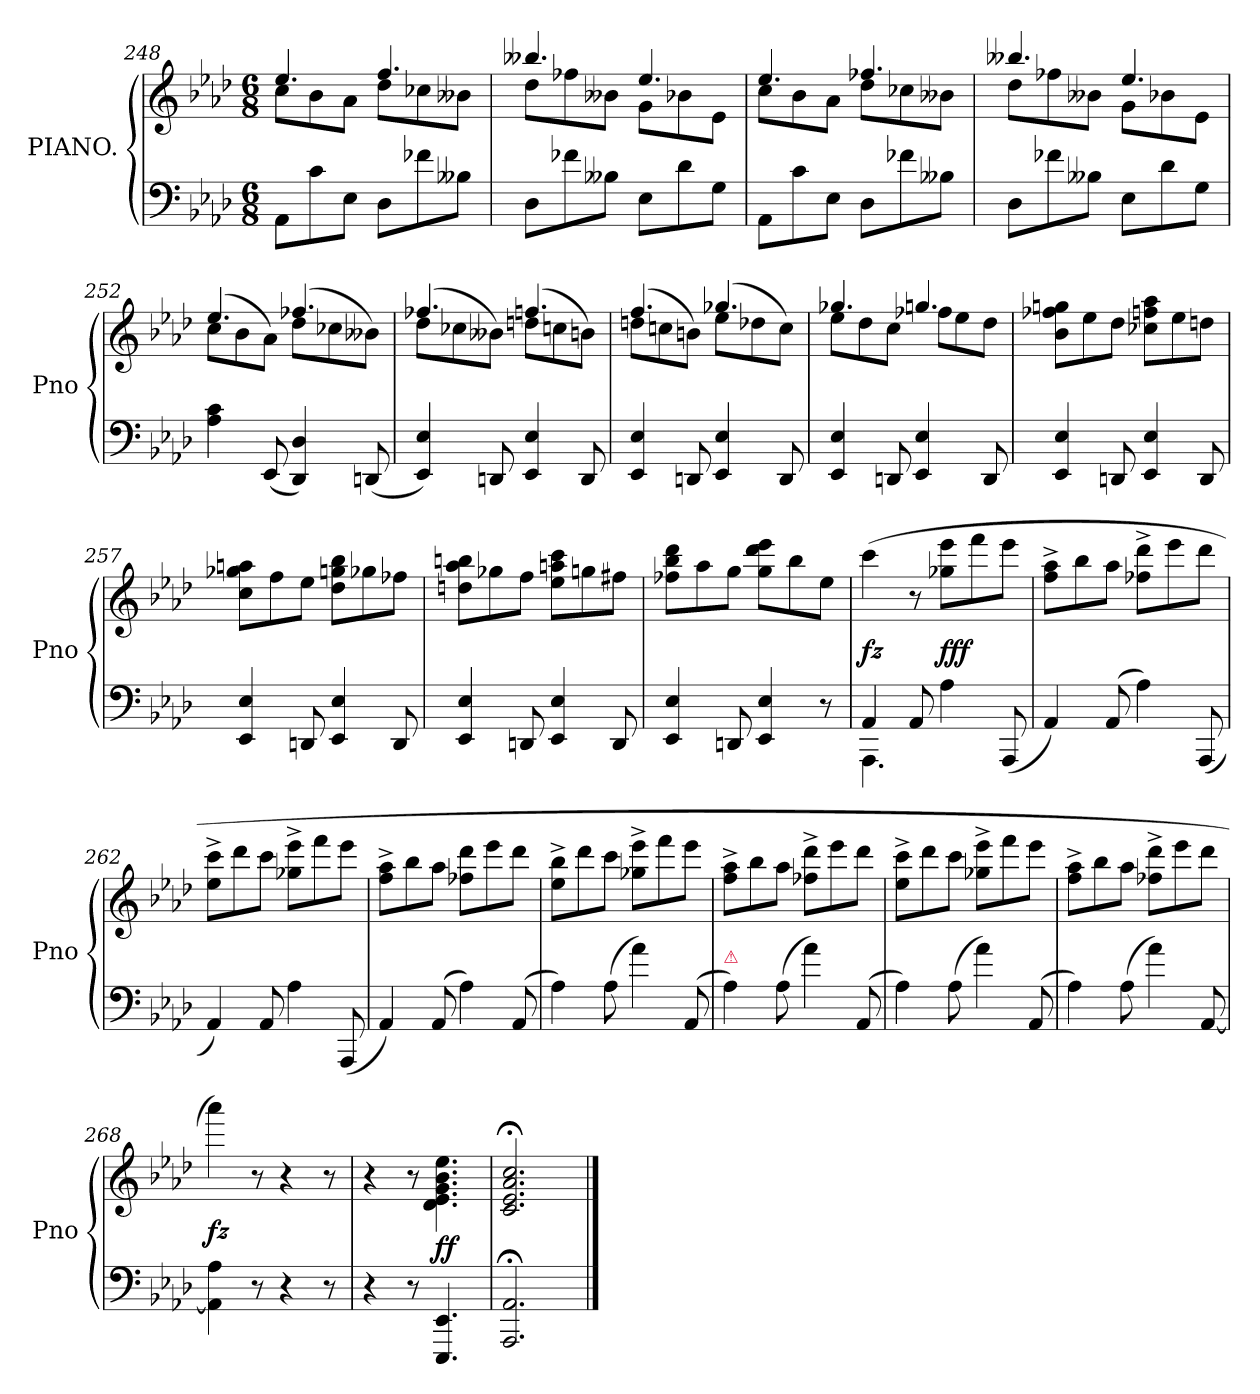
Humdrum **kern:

**kern	**kern	**dynam
*part1	*part1	*part1
*staff2	*staff1	*staff1/2
*I"PIANO.	*	*
*I'Pno	*	*
*clefF4	*clefG2	*
*k[b-e-a-d-]	*k[b-e-a-d-]	*
*A-:	*A-:	*
*M6/8	*M6/8	*
=248	=248	=248
*	*^	*
8AA-L	4.ee-	8ccL	.
8c	.	8b-	.
8E-J	.	8a-J	.
8D-L	4.ff	8dd-L	.
8f-X	.	8cc-X	.
8B--XJ	.	8b--XJ	.
=249	=249	=249	=249
8D-L	4.bb--X	8dd-L	.
8f-X	.	8ff-X	.
8B--XJ	.	8b--XJ	.
8E-L	4.ee-	8gL	.
8d-	.	8b-X	.
8GJ	.	8e-J	.
=250	=250	=250	=250
8AA-L	4.ee-	8ccL	.
8c	.	8b-	.
8E-J	.	8a-J	.
8D-L	4.ff-X	8dd-L	.
8f-X	.	8cc-X	.
8B--XJ	.	8b--XJ	.
=251	=251	=251	=251
8D-L	4.bb--X	8dd-L	.
8f-X	.	8ff-X	.
8B--XJ	.	8b--XJ	.
8E-L	4.ee-	8gL	.
8d-	.	8b-X	.
8GJ	.	8e-J	.
=252	=252	=252	=252
4A- 4c	(>4.ee-	8ccL	.
.	.	8b-	.
(<8EE-	.	8a-J)	.
4DD- 4D-)	(>4.ff-X	8dd-L	.
.	.	8cc-X	.
(<8DDn	.	8b--XJ)	.
=253	=253	=253	=253
4EE- 4E-)	(>4.ff-X	8dd-L	.
.	.	8cc-X	.
8DDn	.	8b--XJ)	.
4EE- 4E-	(>4.ffn	8ddnL	.
.	.	8ccn	.
8DD	.	8bnJ)	.
=254	=254	=254	=254
4EE- 4E-	(>4.ff	8ddnL	.
.	.	8ccn	.
8DDn	.	8bnJ)	.
4EE- 4E-	(>4.gg-X	8ee-L	.
.	.	8dd-X	.
8DD	.	8ccJ)	.
=255	=255	=255	=255
4EE- 4E-	4.gg-X	8ee-L	.
.	.	8dd-	.
8DDn	.	8ccJ	.
4EE- 4E-	4.ggn	8ff-XL	.
.	.	8ee-	.
8DD	.	8dd-J	.
*	*v	*v	*
=256	=256	=256
4EE- 4E-	8b- 8ff-X 8ggnL	.
.	8ee-	.
8DDn	8dd-J	.
4EE- 4E-	8cc-X 8ffn 8aa-L	.
.	8ee-	.
8DD	8ddnJ	.
=257	=257	=257
4EE- 4E-	8cc 8gg-X 8aanL	.
.	8ff	.
8DDn	8ee-J	.
4EE- 4E-	8dd- 8ggn 8bb-L	.
.	8gg-X	.
8DD	8ff-XJ	.
=258	=258	=258
4EE- 4E-	8ddn 8aa- 8bbnL	.
.	8gg-X	.
8DDn	8ffJ	.
4EE- 4E-	8ee- 8aan 8cccL	.
.	8ggn	.
8DD	8ff#XJ	.
=259	=259	=259
4EE- 4E-	8ff-X 8bb- 8ddd-L	.
.	8aa-	.
8DDn	8ggJ	.
4EE- 4E-	8gg 8ddd- 8eee-L	.
.	8bb-	.
8r	8ee-J	.
=260	=260	=260
*^	*	*
4AA-	4.AAA-	(>4ccc	fz
8AA-	.	8r	.
4A-	4.ryy	8gg-X 8eee-L	fff
.	.	8fff	.
(<8AAA-	.	8eee-J	.
*v	*v	*	*
=261	=261	=261
4AA-)	8ff^< 8aa-^<L	.
.	8bb-	.
(<8AA-	8aa-J	.
4A-)	8ff-X^< 8ddd-^<L	.
.	8eee-	.
(<8AAA-	8ddd-J	.
=262	=262	=262
4AA-)	8ee-^< 8ccc^<L	.
.	8ddd-	.
8AA-	8cccJ	.
4A-	8gg-X^< 8eee-^<L	.
.	8fff	.
(<8AAA-	8eee-J	.
=263	=263	=263
4AA-)	8ff^< 8aa-^<L	.
.	8bb-	.
(<8AA-	8aa-J	.
4A-)	8ff-X 8ddd-L	.
.	8eee-	.
(<8AA-	8ddd-J	.
=264	=264	=264
4A-)	8ee-^< 8bb-^<L	.
.	8ddd-	.
(>8A-	8cccJ	.
4a-)	8gg-X^< 8eee-^<L	.
.	8fff	.
(<8AA-	8eee-J	.
=265	=265	=265
!LO:TX:a:color=crimson:t=⚠	!	!
4A-)	8ff^< 8aa-^<L	.
.	8bb-	.
(>8A-	8aa-J	.
4a-)	8ff-X^< 8ddd-^<L	.
.	8eee-	.
(<8AA-	8ddd-J	.
=266	=266	=266
4A-)	8ee-^< 8ccc^<L	.
.	8ddd-	.
(>8A-	8cccJ	.
4a-)	8gg-X^< 8eee-^<L	.
.	8fff	.
(<8AA-	8eee-J	.
=267	=267	=267
4A-)	8ff^< 8aa-^<L	.
.	8bb-	.
(>8A-	8aa-J	.
4a-)	8ff-X^< 8ddd-^<L	.
.	8eee-	.
[8AA-	8ddd-J	.
=268	=268	=268
4AA-] 4A-	4aaa-)	fz
8r	8r	.
4r	4r	.
8r	8r	.
=269	=269	=269
4r	4r	.
8r	8r	.
4.EEE- 4.EE-	4.d-\ 4.e-\ 4.g\ 4.b-\ 4.ee-\	ff
=270	=270	=270
2.AAA-;< 2.AA-;<	2.c;< 2.e-;< 2.a-;< 2.cc;<	.
==	==	==
*-	*-	*-
